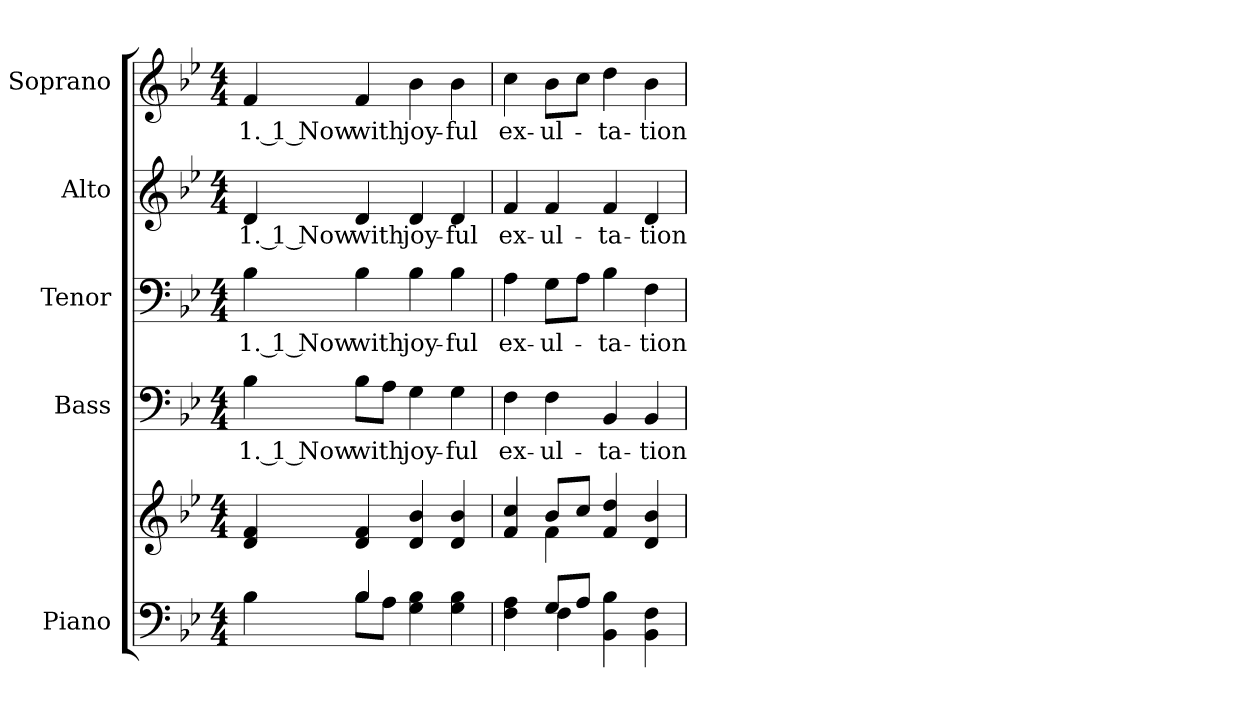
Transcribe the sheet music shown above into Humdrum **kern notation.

**kern	**kern	**kern	**text	**kern	**text	**kern	**text	**kern	**text
*part5	*part5	*part4	*part4	*part3	*part3	*part2	*part2	*part1	*part1
*staff6	*staff5	*staff4	*staff4	*staff3	*staff3	*staff2	*staff2	*staff1	*staff1
*I"Piano	*	*I"Bass	*	*I"Tenor	*	*I"Alto	*	*I"Soprano	*
*I'Pno.	*	*I'B.	*	*I'T.	*	*I'A.	*	*I'S.	*
!!LO:PB:g=z
*clefF4	*clefG2	*clefF4	*	*clefF4	*	*clefG2	*	*clefG2	*
*k[b-e-]	*k[b-e-]	*k[b-e-]	*	*k[b-e-]	*	*k[b-e-]	*	*k[b-e-]	*
*B-:	*B-:	*B-:	*	*B-:	*	*B-:	*	*B-:	*
*M4/4	*M4/4	*M4/4	*	*M4/4	*	*M4/4	*	*M4/4	*
*MM135	*MM135	*MM135	*	*MM135	*	*MM135	*	*MM135	*
=1	=1	=1	=1	=1	=1	=1	=1	=1	=1
*^	*	*	*	*	*	*	*	*	*
!	!	!	!	!LO:LY:b:color=#000000	!	!	!	!	!	!
!	!	!	!	!	!	!LO:LY:b:color=#000000	!	!	!	!
!	!	!	!	!	!	!	!	!LO:LY:b:color=#000000	!	!
!	!	!	!	!	!	!	!	!	!	!LO:LY:b:color=#000000
4B-i\	4ryy	4di/ 4fi	4B-i\	1. 1 Now	4B-i\	1. 1 Now	4di/	1. 1 Now	4fi/	1. 1 Now
!	!	!	!	!LO:LY:b:color=#000000	!	!	!	!	!	!
!	!	!	!	!	!	!LO:LY:b:color=#000000	!	!	!	!
!	!	!	!	!	!	!	!	!LO:LY:b:color=#000000	!	!
!	!	!	!	!	!	!	!	!	!	!LO:LY:b:color=#000000
4B-i/	8B-i\L	4di/ 4fi	8B-i\L	with	4B-i\	with	4di/	with	4fi/	with
.	8Ai\J	.	8Ai\J	.	.	.	.	.	.	.
!	!	!	!	!LO:LY:b:color=#000000	!	!	!	!	!	!
!	!	!	!	!	!	!LO:LY:b:color=#000000	!	!	!	!
!	!	!	!	!	!	!	!	!LO:LY:b:color=#000000	!	!
!	!	!	!	!	!	!	!	!	!	!LO:LY:b:color=#000000
4Gi\ 4B-i	2ryy	4di/ 4b-i	4Gi\	joy-	4B-i\	joy-	4di/	joy-	4b-i\	joy-
!	!	!	!	!LO:LY:b:color=#000000	!	!	!	!	!	!
!	!	!	!	!	!	!LO:LY:b:color=#000000	!	!	!	!
!	!	!	!	!	!	!	!	!LO:LY:b:color=#000000	!	!
!	!	!	!	!	!	!	!	!	!	!LO:LY:b:color=#000000
4Gi\ 4B-i	.	4di/ 4b-i	4Gi\	-ful	4B-i\	-ful	4di/	-ful	4b-i\	-ful
=2	=2	=2	=2	=2	=2	=2	=2	=2	=2	=2
*	*	*^	*	*	*	*	*	*	*	*
!	!	!	!	!	!LO:LY:b:color=#000000	!	!	!	!	!	!
!	!	!	!	!	!	!	!LO:LY:b:color=#000000	!	!	!	!
!	!	!	!	!	!	!	!	!	!LO:LY:b:color=#000000	!	!
!	!	!	!	!	!	!	!	!	!	!	!LO:LY:b:color=#000000
4Fi\ 4Ai	4ryy	4fi/ 4cci	4ryy	4Fi\	ex-	4Ai\	ex-	4fi/	ex-	4cci\	ex-
!	!	!	!	!	!LO:LY:b:color=#000000	!	!	!	!	!	!
!	!	!	!	!	!	!	!LO:LY:b:color=#000000	!	!	!	!
!	!	!	!	!	!	!	!	!	!LO:LY:b:color=#000000	!	!
!	!	!	!	!	!	!	!	!	!	!	!LO:LY:b:color=#000000
8Gi/L	4Fi\	8b-i/L	4fi\	4Fi\	-ul-	8Gi\L	-ul-	4fi/	-ul-	8b-i\L	-ul-
8Ai/J	.	8cci/J	.	.	.	8Ai\J	.	.	.	8cci\J	.
!	!	!	!	!	!LO:LY:b:color=#000000	!	!	!	!	!	!
!	!	!	!	!	!	!	!LO:LY:b:color=#000000	!	!	!	!
!	!	!	!	!	!	!	!	!	!LO:LY:b:color=#000000	!	!
!	!	!	!	!	!	!	!	!	!	!	!LO:LY:b:color=#000000
4BB-i\ 4B-i	2ryy	4fi/ 4ddi	2ryy	4BB-i/	-ta-	4B-i\	-ta-	4fi/	-ta-	4ddi\	-ta-
!	!	!	!	!	!LO:LY:b:color=#000000	!	!	!	!	!	!
!	!	!	!	!	!	!	!LO:LY:b:color=#000000	!	!	!	!
!	!	!	!	!	!	!	!	!	!LO:LY:b:color=#000000	!	!
!	!	!	!	!	!	!	!	!	!	!	!LO:LY:b:color=#000000
4BB-i\ 4Fi	.	4di/ 4b-i	.	4BB-i/	-tion	4Fi\	-tion	4di/	-tion	4b-i\	-tion
*v	*v	*	*	*	*	*	*	*	*	*	*
*	*v	*v	*	*	*	*	*	*	*	*
=	=	=	=	=	=	=	=	=	=
*-	*-	*-	*-	*-	*-	*-	*-	*-	*-
